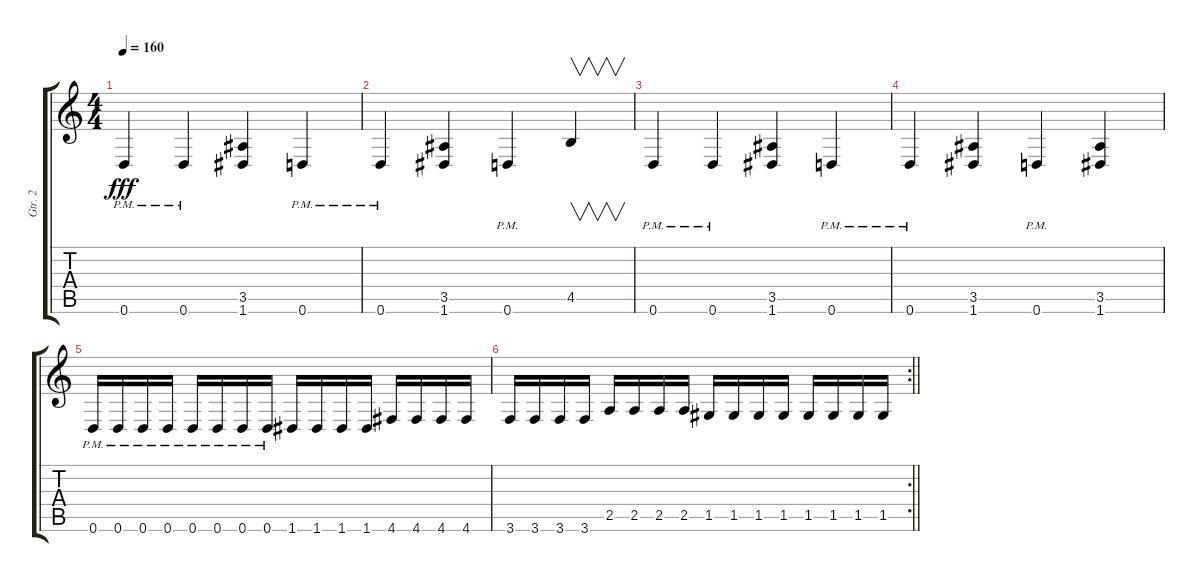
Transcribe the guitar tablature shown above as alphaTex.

\track ("Gtr. 2" "Gtr. 2") {instrument distortionguitar}
\staff {score tabs}
\tuning (D4 A3 F3 C3 G2 D2) {hide}
\ts (4 4)
\tempo 160
\clef g2
\ks c
0.6{pm}.4{dy fff} 0.6{pm}.4 (3.5 1.6).4 0.6{pm}.4 |
0.6{pm}.4 (3.5 1.6).4 0.6{pm}.4 4.5.4{v instrument guitarharmonics} |
0.6{pm}.4{instrument distortionguitar} 0.6{pm}.4 (3.5 1.6).4 0.6{pm}.4 |
0.6{pm}.4 (3.5 1.6).4 0.6{pm}.4 (3.5 1.6).4 |
0.6{pm}.16 0.6{pm}.16 0.6{pm}.16 0.6{pm}.16 0.6{pm}.16 0.6{pm}.16 0.6{pm}.16 0.6{pm}.16 1.6.16 1.6.16 1.6.16 1.6.16 4.6.16 4.6.16 4.6.16 4.6.16 |
\rc 2
\barLineRight lightlight
3.6.16 3.6.16 3.6.16 3.6.16 2.5.16 2.5.16 2.5.16 2.5.16 1.5.16 1.5.16 1.5.16 1.5.16 1.5.16 1.5.16 1.5.16 1.5.16
